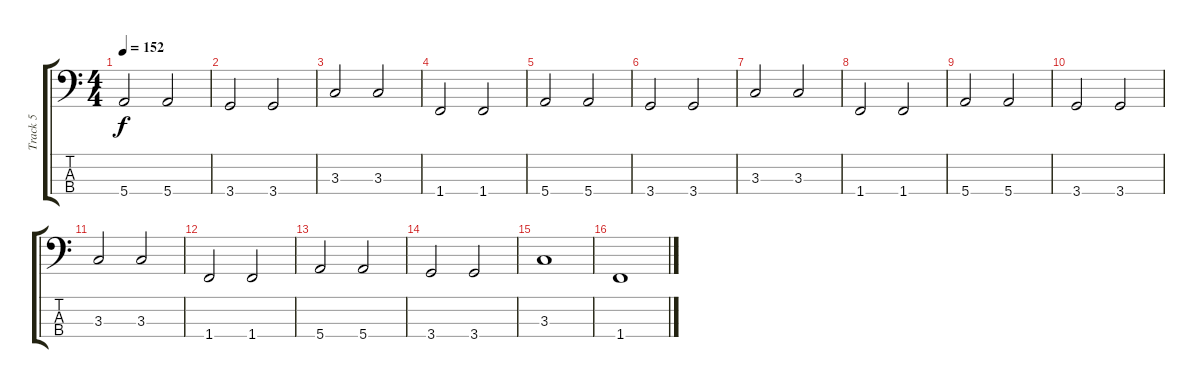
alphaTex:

\track ("Track 5" "Track 5") {instrument electricbassfinger}
\staff {score tabs}
\tuning (G2 D2 A1 E1) {hide}
\ts (4 4)
\tempo 152
\clef f4
\ks c
5.4.2{dy f} 5.4.2 |
3.4.2 3.4.2 |
3.3.2 3.3.2 |
1.4.2 1.4.2 |
5.4.2 5.4.2 |
3.4.2 3.4.2 |
3.3.2 3.3.2 |
1.4.2 1.4.2 |
5.4.2 5.4.2 |
3.4.2 3.4.2 |
3.3.2 3.3.2 |
1.4.2 1.4.2 |
5.4.2 5.4.2 |
3.4.2 3.4.2 |
3.3.1 |
1.4.1
